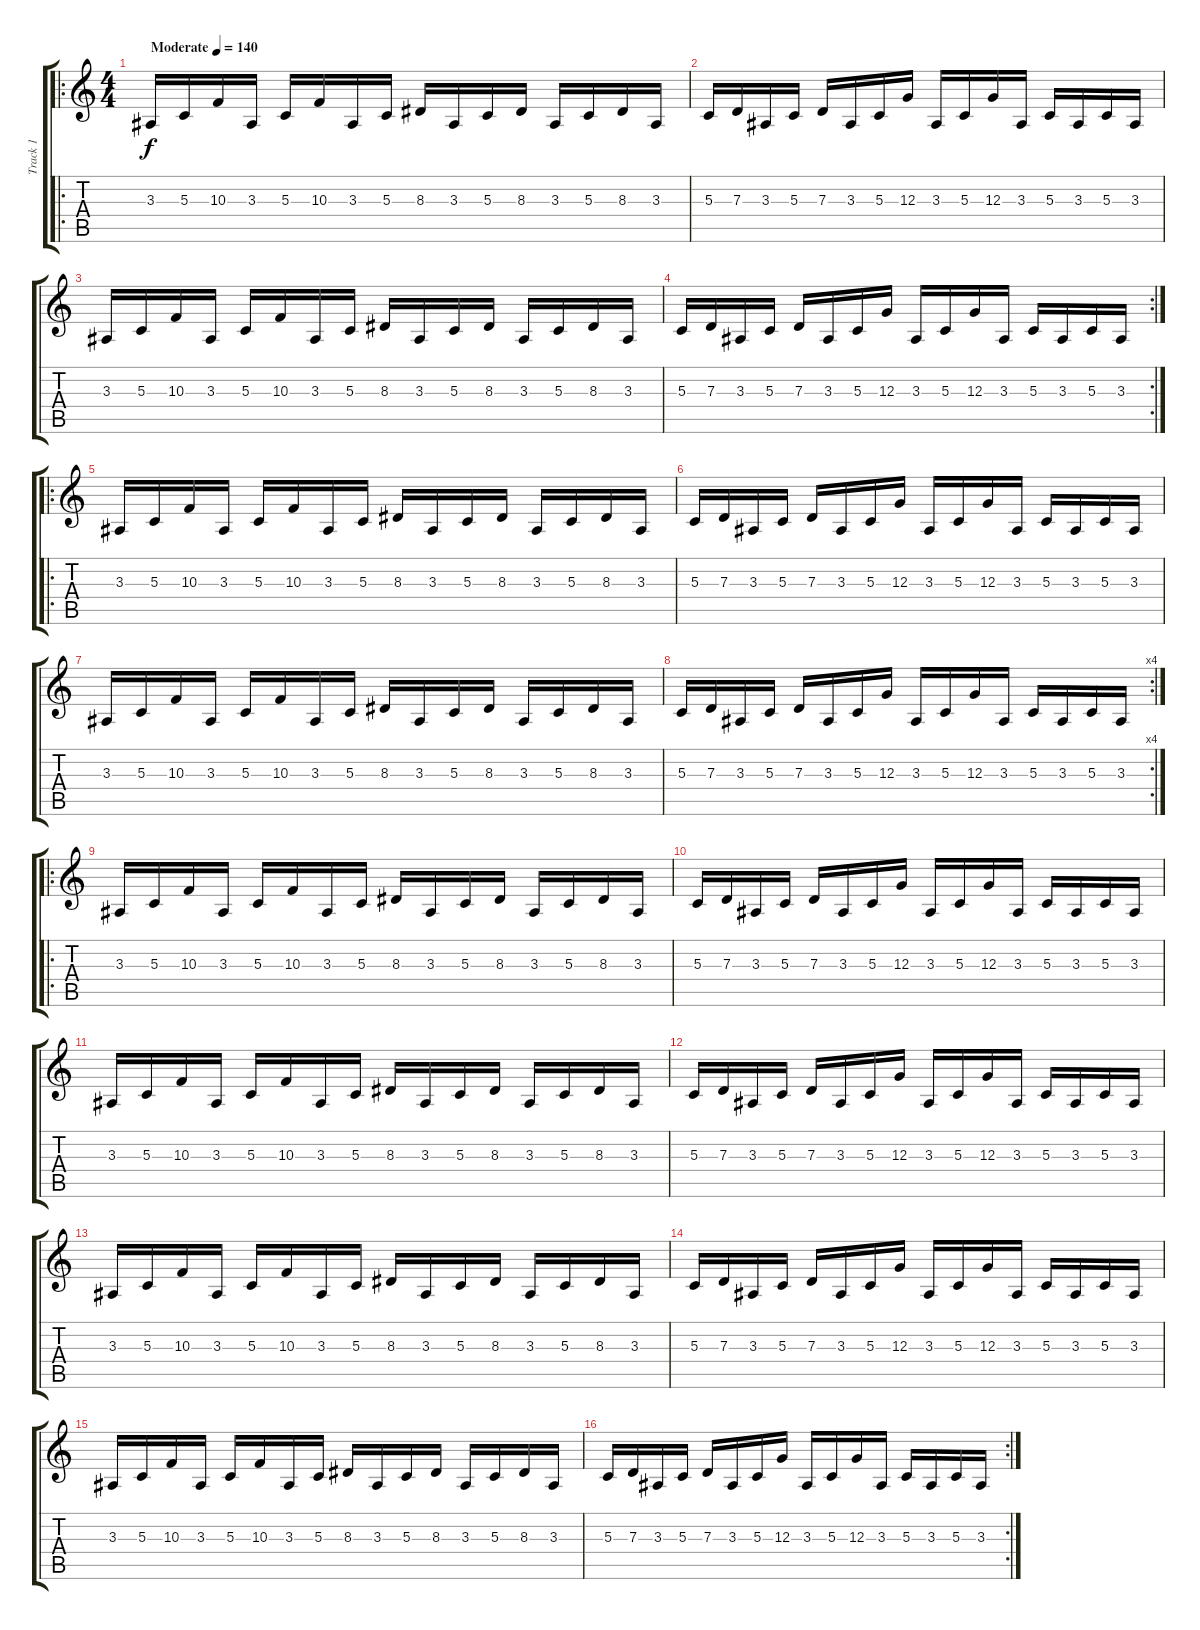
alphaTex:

\track ("Track 1" "Track 1") {instrument lead1square}
\staff {score tabs}
\tuning (E4 B3 G3 D3 A2 E2) {hide}
\ro
\ts (4 4)
\tempo (140 "Moderate")
\clef g2
\ks c
3.3.16{dy f instrument lead1square} 5.3.16 10.3.16 3.3.16 5.3.16 10.3.16 3.3.16 5.3.16 8.3.16 3.3.16 5.3.16 8.3.16 3.3.16 5.3.16 8.3.16 3.3.16 |
5.3.16 7.3.16 3.3.16 5.3.16 7.3.16 3.3.16 5.3.16 12.3.16 3.3.16 5.3.16 12.3.16 3.3.16 5.3.16 3.3.16 5.3.16 3.3.16 |
3.3.16 5.3.16 10.3.16 3.3.16 5.3.16 10.3.16 3.3.16 5.3.16 8.3.16 3.3.16 5.3.16 8.3.16 3.3.16 5.3.16 8.3.16 3.3.16 |
\rc 2
5.3.16 7.3.16 3.3.16 5.3.16 7.3.16 3.3.16 5.3.16 12.3.16 3.3.16 5.3.16 12.3.16 3.3.16 5.3.16 3.3.16 5.3.16 3.3.16 |
\ro
3.3.16 5.3.16 10.3.16 3.3.16 5.3.16 10.3.16 3.3.16 5.3.16 8.3.16 3.3.16 5.3.16 8.3.16 3.3.16 5.3.16 8.3.16 3.3.16 |
5.3.16 7.3.16 3.3.16 5.3.16 7.3.16 3.3.16 5.3.16 12.3.16 3.3.16 5.3.16 12.3.16 3.3.16 5.3.16 3.3.16 5.3.16 3.3.16 |
3.3.16 5.3.16 10.3.16 3.3.16 5.3.16 10.3.16 3.3.16 5.3.16 8.3.16 3.3.16 5.3.16 8.3.16 3.3.16 5.3.16 8.3.16 3.3.16 |
\rc 4
5.3.16 7.3.16 3.3.16 5.3.16 7.3.16 3.3.16 5.3.16 12.3.16 3.3.16 5.3.16 12.3.16 3.3.16 5.3.16 3.3.16 5.3.16 3.3.16 |
\ro
3.3.16 5.3.16 10.3.16 3.3.16 5.3.16 10.3.16 3.3.16 5.3.16 8.3.16 3.3.16 5.3.16 8.3.16 3.3.16 5.3.16 8.3.16 3.3.16 |
5.3.16 7.3.16 3.3.16 5.3.16 7.3.16 3.3.16 5.3.16 12.3.16 3.3.16 5.3.16 12.3.16 3.3.16 5.3.16 3.3.16 5.3.16 3.3.16 |
3.3.16 5.3.16 10.3.16 3.3.16 5.3.16 10.3.16 3.3.16 5.3.16 8.3.16 3.3.16 5.3.16 8.3.16 3.3.16 5.3.16 8.3.16 3.3.16 |
5.3.16 7.3.16 3.3.16 5.3.16 7.3.16 3.3.16 5.3.16 12.3.16 3.3.16 5.3.16 12.3.16 3.3.16 5.3.16 3.3.16 5.3.16 3.3.16 |
3.3.16 5.3.16 10.3.16 3.3.16 5.3.16 10.3.16 3.3.16 5.3.16 8.3.16 3.3.16 5.3.16 8.3.16 3.3.16 5.3.16 8.3.16 3.3.16 |
5.3.16 7.3.16 3.3.16 5.3.16 7.3.16 3.3.16 5.3.16 12.3.16 3.3.16 5.3.16 12.3.16 3.3.16 5.3.16 3.3.16 5.3.16 3.3.16 |
3.3.16 5.3.16 10.3.16 3.3.16 5.3.16 10.3.16 3.3.16 5.3.16 8.3.16 3.3.16 5.3.16 8.3.16 3.3.16 5.3.16 8.3.16 3.3.16 |
\rc 2
5.3.16 7.3.16 3.3.16 5.3.16 7.3.16 3.3.16 5.3.16 12.3.16 3.3.16 5.3.16 12.3.16 3.3.16 5.3.16 3.3.16 5.3.16 3.3.16
